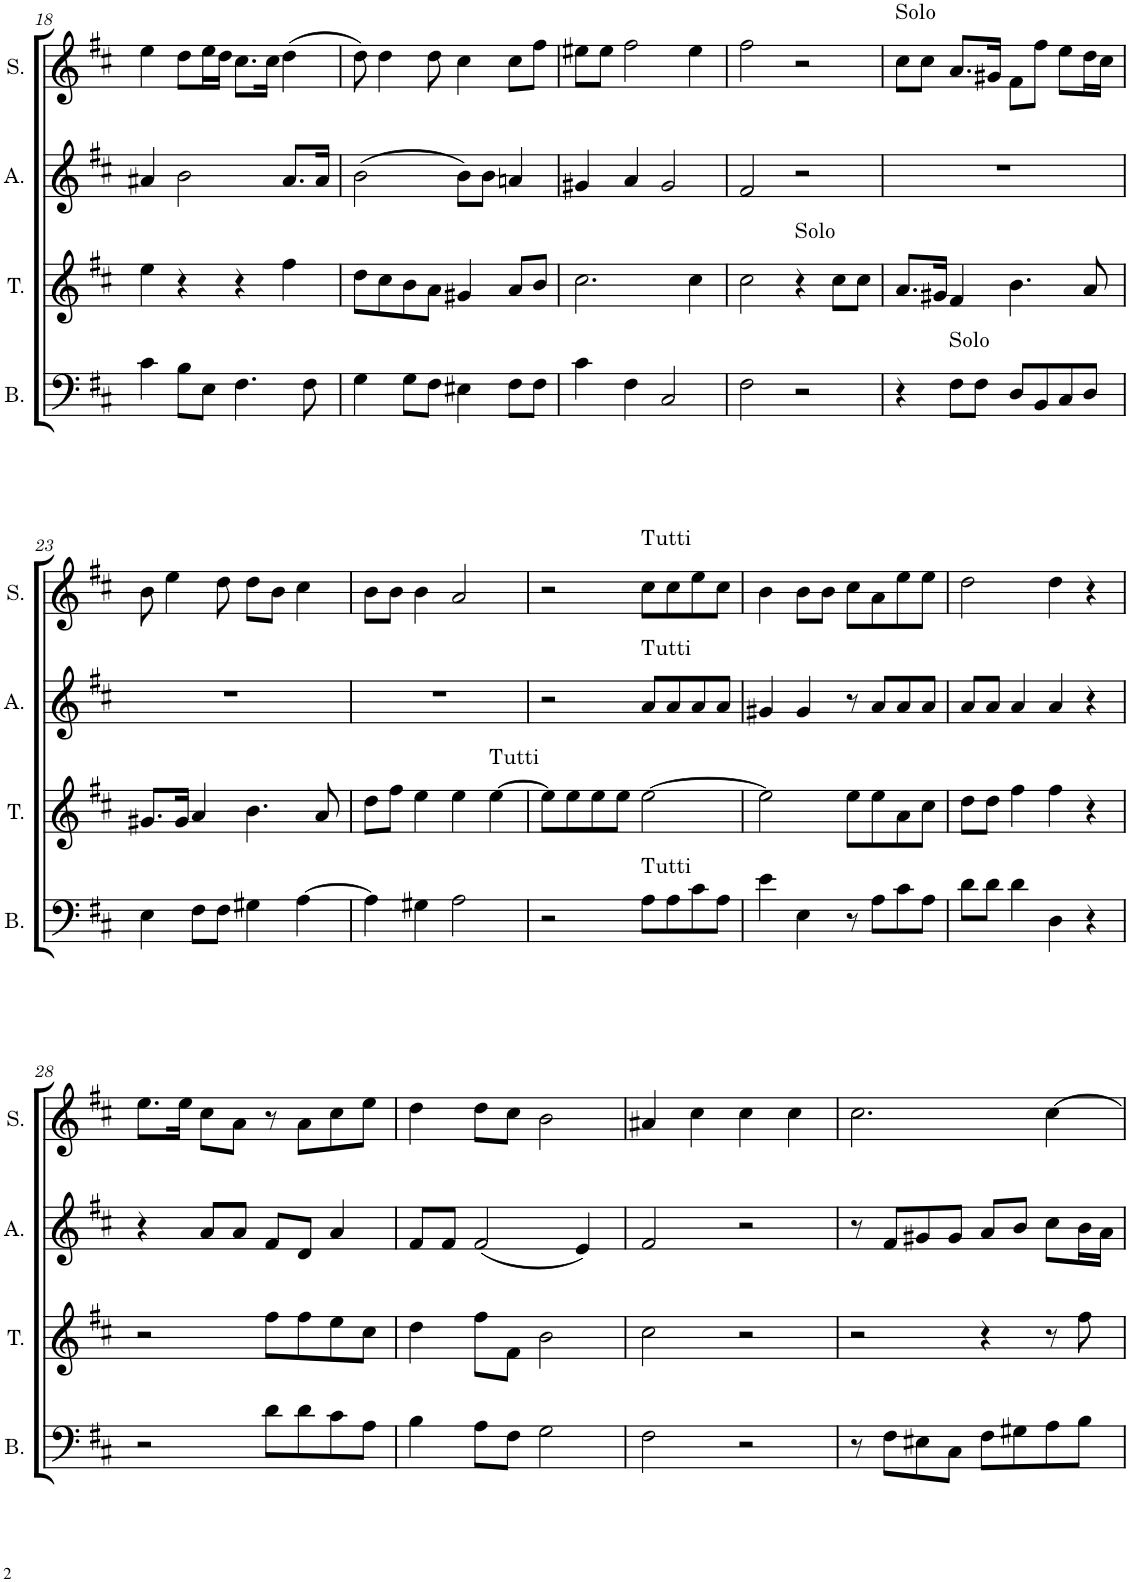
**kern	**kern	**kern	**kern
*part4	*part3	*part2	*part1
*staff4	*staff3	*staff2	*staff1
*I"Basse	*I"Ténor	*I"Alto	*I"Soprano
*I'B.	*I'T.	*I'A.	*I'S.
!!LO:PB:g=z
*clefF4	*clefG2	*clefG2	*clefG2
*k[f#c#]	*k[f#c#]	*k[f#c#]	*k[f#c#]
*M4/4	*M4/4	*M4/4	*M4/4
*met(c)	*met(c)	*met(c)	*met(c)
=18	=18	=18	=18
4c#\	4ee\	4a#X/	4ee\
8B\L	4r	2b\	8dd\L
8E\J	.	.	16ee\L
.	.	.	16dd\JJ
4.F#\	4r	.	8.cc#\L
.	.	.	16cc#\Jk
.	4ff#\	8.a#/L	(4dd\
8F#\	.	.	.
.	.	16a#/Jk	.
=19	=19	=19	=19
4G\	8dd\L	(2b\	8dd\)
.	8cc#\	.	4dd\
8G\L	8b\	.	.
8F#\J	8a\J	.	8dd\
4E#X\	4g#X/	8b\L)	4cc#\
.	.	8b\J	.
8F#\L	8a/L	4an/	8cc#\L
8F#\J	8b/J	.	8ff#\J
=20	=20	=20	=20
4c#\	2.cc#\	4g#X/	8ee#X\L
.	.	.	8ee#\J
4F#\	.	4a/	2ff#\
2C#/	.	2g#/	.
.	4cc#\	.	4ee#\
=21	=21	=21	=21
2F#\	2cc#\	2f#/	2ff#\
!	!LO:TX:a:t=Solo	!	!
2r	4r	2r	2r
.	8cc#\L	.	.
.	8cc#\J	.	.
=22	=22	=22	=22
!	!	!	!LO:TX:a:t=Solo
4r	8.a/L	1r	8cc#\L
.	.	.	8cc#\J
.	16g#X/Jk	.	.
!LO:TX:a:t=Solo	!	!	!
8F#\L	4f#/	.	8.a/L
8F#\J	.	.	.
.	.	.	16g#X/Jk
8D/L	4.b\	.	8f#\L
8BB/	.	.	8ff#\J
8C#/	.	.	8ee\L
8D/J	8a/	.	16dd\L
.	.	.	16cc#\JJ
!!LO:LB:g=z
=23	=23	=23	=23
4E\	8.g#X/L	1r	8b\
.	.	.	4ee\
.	16g#/Jk	.	.
8F#\L	4a/	.	.
8F#\J	.	.	8dd\
4G#X\	4.b\	.	8dd\L
.	.	.	8b\J
[4A\	.	.	4cc#\
.	8a/	.	.
=24	=24	=24	=24
4A\]	8dd\L	1r	8b\L
.	8ff#\J	.	8b\J
4G#X\	4ee\	.	4b\
2A\	4ee\	.	2a/
!	!LO:TX:a:t=Tutti	!	!
.	[4ee\	.	.
=25	=25	=25	=25
2r	8ee\L]	2r	2r
.	8ee\	.	.
.	8ee\	.	.
.	8ee\J	.	.
!	!	!	!LO:TX:a:t=Tutti
!	!	!LO:TX:a:t=Tutti	!
!LO:TX:a:t=Tutti	!	!	!
8A\L	[2ee\	8a/L	8cc#\L
8A\	.	8a/	8cc#\
8c#\	.	8a/	8ee\
8A\J	.	8a/J	8cc#\J
=26	=26	=26	=26
4e\	2ee\]	4g#X/	4b\
4E\	.	4g#/	8b\L
.	.	.	8b\J
8r	8ee\L	8r	8cc#\L
8A\L	8ee\	8a/L	8a\
8c#\	8a\	8a/	8ee\
8A\J	8cc#\J	8a/J	8ee\J
=27	=27	=27	=27
8d\L	8dd\L	8a/L	2dd\
8d\J	8dd\J	8a/J	.
4d\	4ff#\	4a/	.
4D\	4ff#\	4a/	4dd\
4r	4r	4r	4r
!!LO:LB:g=z
=28	=28	=28	=28
2r	2r	4r	8.ee\L
.	.	.	16ee\Jk
.	.	8a/L	8cc#\L
.	.	8a/J	8a\J
8d\L	8ff#\L	8f#/L	8r
8d\	8ff#\	8d/J	8a\L
8c#\	8ee\	4a/	8cc#\
8A\J	8cc#\J	.	8ee\J
=29	=29	=29	=29
4B\	4dd\	8f#/L	4dd\
.	.	8f#/J	.
8A\L	8ff#\L	(2f#/	8dd\L
8F#\J	8f#\J	.	8cc#\J
2G\	2b\	.	2b\
.	.	4e/)	.
=30	=30	=30	=30
2F#\	2cc#\	2f#/	4a#X/
.	.	.	4cc#\
2r	2r	2r	4cc#\
.	.	.	4cc#\
=31	=31	=31	=31
8r	2r	8r	2.cc#\
8F#\L	.	8f#/L	.
8E#X\	.	8g#X/	.
8C#\J	.	8g#/J	.
8F#\L	4r	8a/L	.
8G#X\	.	8b/J	.
8A\	8r	8cc#\L	[4cc#\
8B\J	8ff#\	16b\L	.
.	.	16a\JJ	.
=	=	=	=
*-	*-	*-	*-
